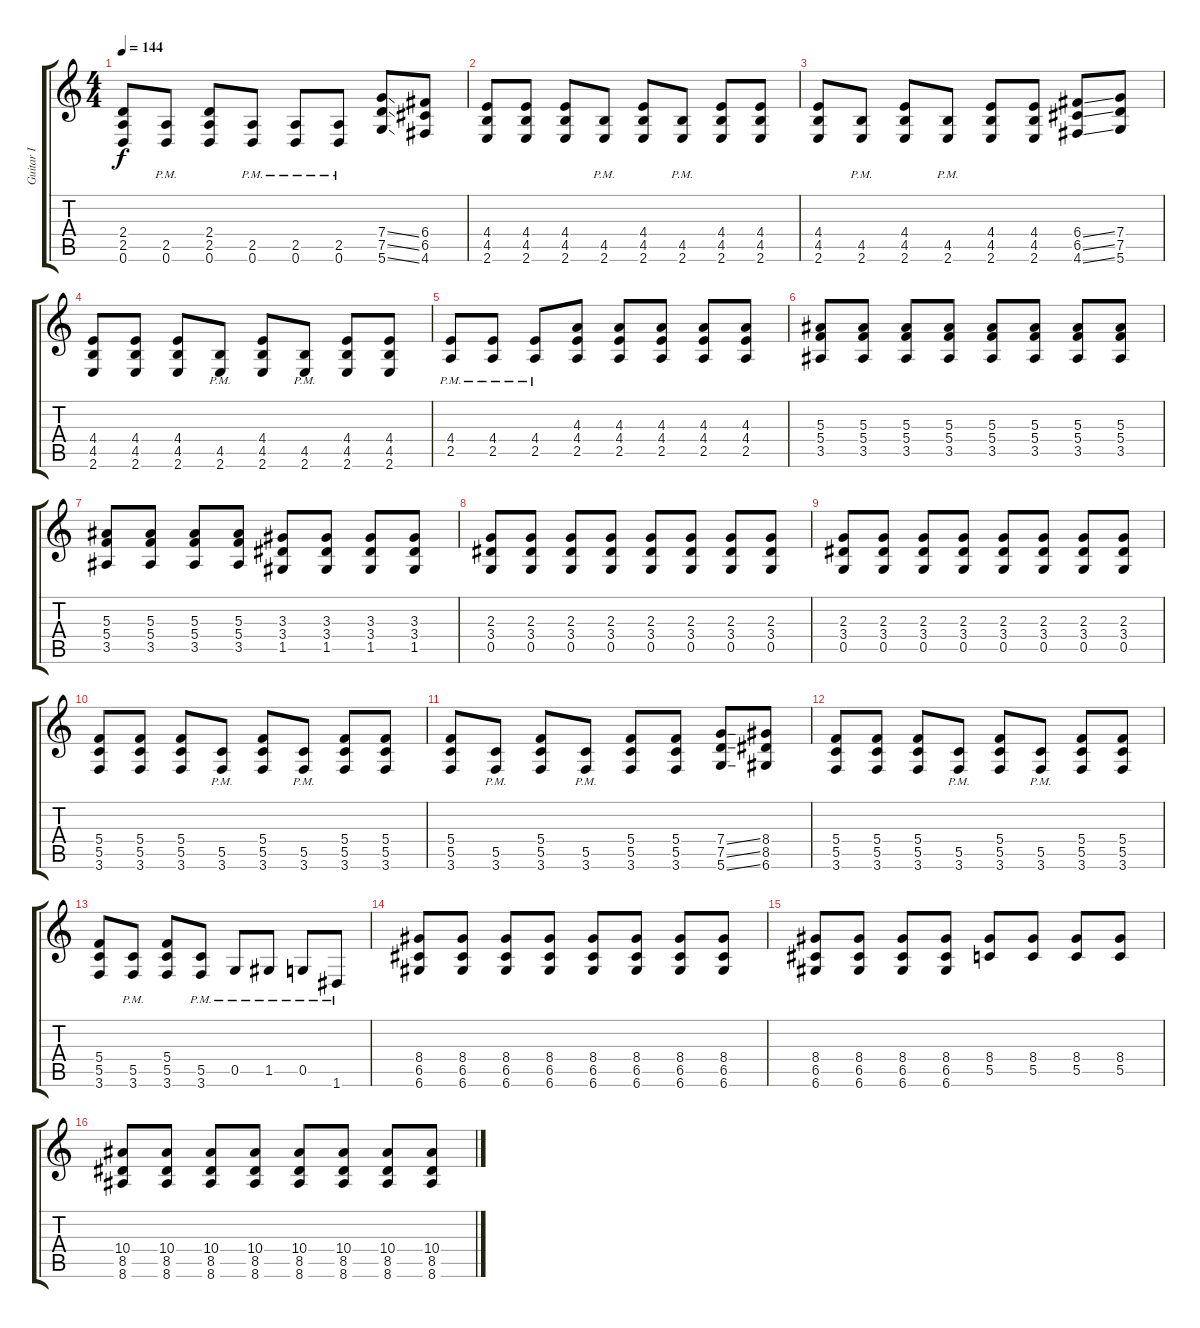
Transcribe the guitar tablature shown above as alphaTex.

\track ("Guitar I" "Guitar I") {instrument overdrivenguitar}
\staff {score tabs}
\tuning (D4 A3 F3 C3 G2 D2) {hide}
\ts (4 4)
\tempo 144
\clef g2
\ks c
(2.4 2.5 0.6).8{dy f} (2.5{pm} 0.6{pm}).8 (2.4 2.5 0.6).8 (2.5{pm} 0.6{pm}).8 (2.5{pm} 0.6{pm}).8 (2.5{pm} 0.6{pm}).8 (7.4{ss} 7.5{ss} 5.6{ss}).8 (6.4 6.5 4.6).8 |
(4.4 4.5 2.6).8 (4.4 4.5 2.6).8 (4.4 4.5 2.6).8 (4.5{pm} 2.6{pm}).8 (4.4 4.5 2.6).8 (4.5{pm} 2.6{pm}).8 (4.4 4.5 2.6).8 (4.4 4.5 2.6).8 |
(4.4 4.5 2.6).8 (4.5{pm} 2.6{pm}).8 (4.4 4.5 2.6).8 (4.5{pm} 2.6{pm}).8 (4.4 4.5 2.6).8 (4.4 4.5 2.6).8 (6.4{ss} 6.5{ss} 4.6{ss}).8 (7.4 7.5 5.6).8 |
(4.4 4.5 2.6).8 (4.4 4.5 2.6).8 (4.4 4.5 2.6).8 (4.5{pm} 2.6{pm}).8 (4.4 4.5 2.6).8 (4.5{pm} 2.6{pm}).8 (4.4 4.5 2.6).8 (4.4 4.5 2.6).8 |
(4.4{pm} 2.5{pm}).8 (4.4{pm} 2.5{pm}).8 (4.4{pm} 2.5{pm}).8 (4.3 4.4 2.5).8 (4.3 4.4 2.5).8 (4.3 4.4 2.5).8 (4.3 4.4 2.5).8 (4.3 4.4 2.5).8 |
(5.3 5.4 3.5).8 (5.3 5.4 3.5).8 (5.3 5.4 3.5).8 (5.3 5.4 3.5).8 (5.3 5.4 3.5).8 (5.3 5.4 3.5).8 (5.3 5.4 3.5).8 (5.3 5.4 3.5).8 |
(5.3 5.4 3.5).8 (5.3 5.4 3.5).8 (5.3 5.4 3.5).8 (5.3 5.4 3.5).8 (3.3 3.4 1.5).8 (3.3 3.4 1.5).8 (3.3 3.4 1.5).8 (3.3 3.4 1.5).8 |
(2.3 3.4 0.5).8 (2.3 3.4 0.5).8 (2.3 3.4 0.5).8 (2.3 3.4 0.5).8 (2.3 3.4 0.5).8 (2.3 3.4 0.5).8 (2.3 3.4 0.5).8 (2.3 3.4 0.5).8 |
(2.3 3.4 0.5).8 (2.3 3.4 0.5).8 (2.3 3.4 0.5).8 (2.3 3.4 0.5).8 (2.3 3.4 0.5).8 (2.3 3.4 0.5).8 (2.3 3.4 0.5).8 (2.3 3.4 0.5).8 |
(5.4 5.5 3.6).8 (5.4 5.5 3.6).8 (5.4 5.5 3.6).8 (5.5{pm} 3.6{pm}).8 (5.4 5.5 3.6).8 (5.5{pm} 3.6{pm}).8 (5.4 5.5 3.6).8 (5.4 5.5 3.6).8 |
(5.4 5.5 3.6).8 (5.5{pm} 3.6{pm}).8 (5.4 5.5 3.6).8 (5.5{pm} 3.6{pm}).8 (5.4 5.5 3.6).8 (5.4 5.5 3.6).8 (7.4{ss} 7.5{ss} 5.6{ss}).8 (8.4 8.5 6.6).8 |
(5.4 5.5 3.6).8 (5.4 5.5 3.6).8 (5.4 5.5 3.6).8 (5.5{pm} 3.6{pm}).8 (5.4 5.5 3.6).8 (5.5{pm} 3.6{pm}).8 (5.4 5.5 3.6).8 (5.4 5.5 3.6).8 |
(5.4 5.5 3.6).8 (5.5{pm} 3.6{pm}).8 (5.4 5.5 3.6).8 (5.5{pm} 3.6{pm}).8 0.5{pm}.8 1.5{pm}.8 0.5{pm}.8 1.6{pm}.8 |
(8.4 6.5 6.6).8 (8.4 6.5 6.6).8 (8.4 6.5 6.6).8 (8.4 6.5 6.6).8 (8.4 6.5 6.6).8 (8.4 6.5 6.6).8 (8.4 6.5 6.6).8 (8.4 6.5 6.6).8 |
(8.4 6.5 6.6).8 (8.4 6.5 6.6).8 (8.4 6.5 6.6).8 (8.4 6.5 6.6).8 (8.4 5.5).8 (8.4 5.5).8 (8.4 5.5).8 (8.4 5.5).8 |
(10.4 8.5 8.6).8 (10.4 8.5 8.6).8 (10.4 8.5 8.6).8 (10.4 8.5 8.6).8 (10.4 8.5 8.6).8 (10.4 8.5 8.6).8 (10.4 8.5 8.6).8 (10.4 8.5 8.6).8
